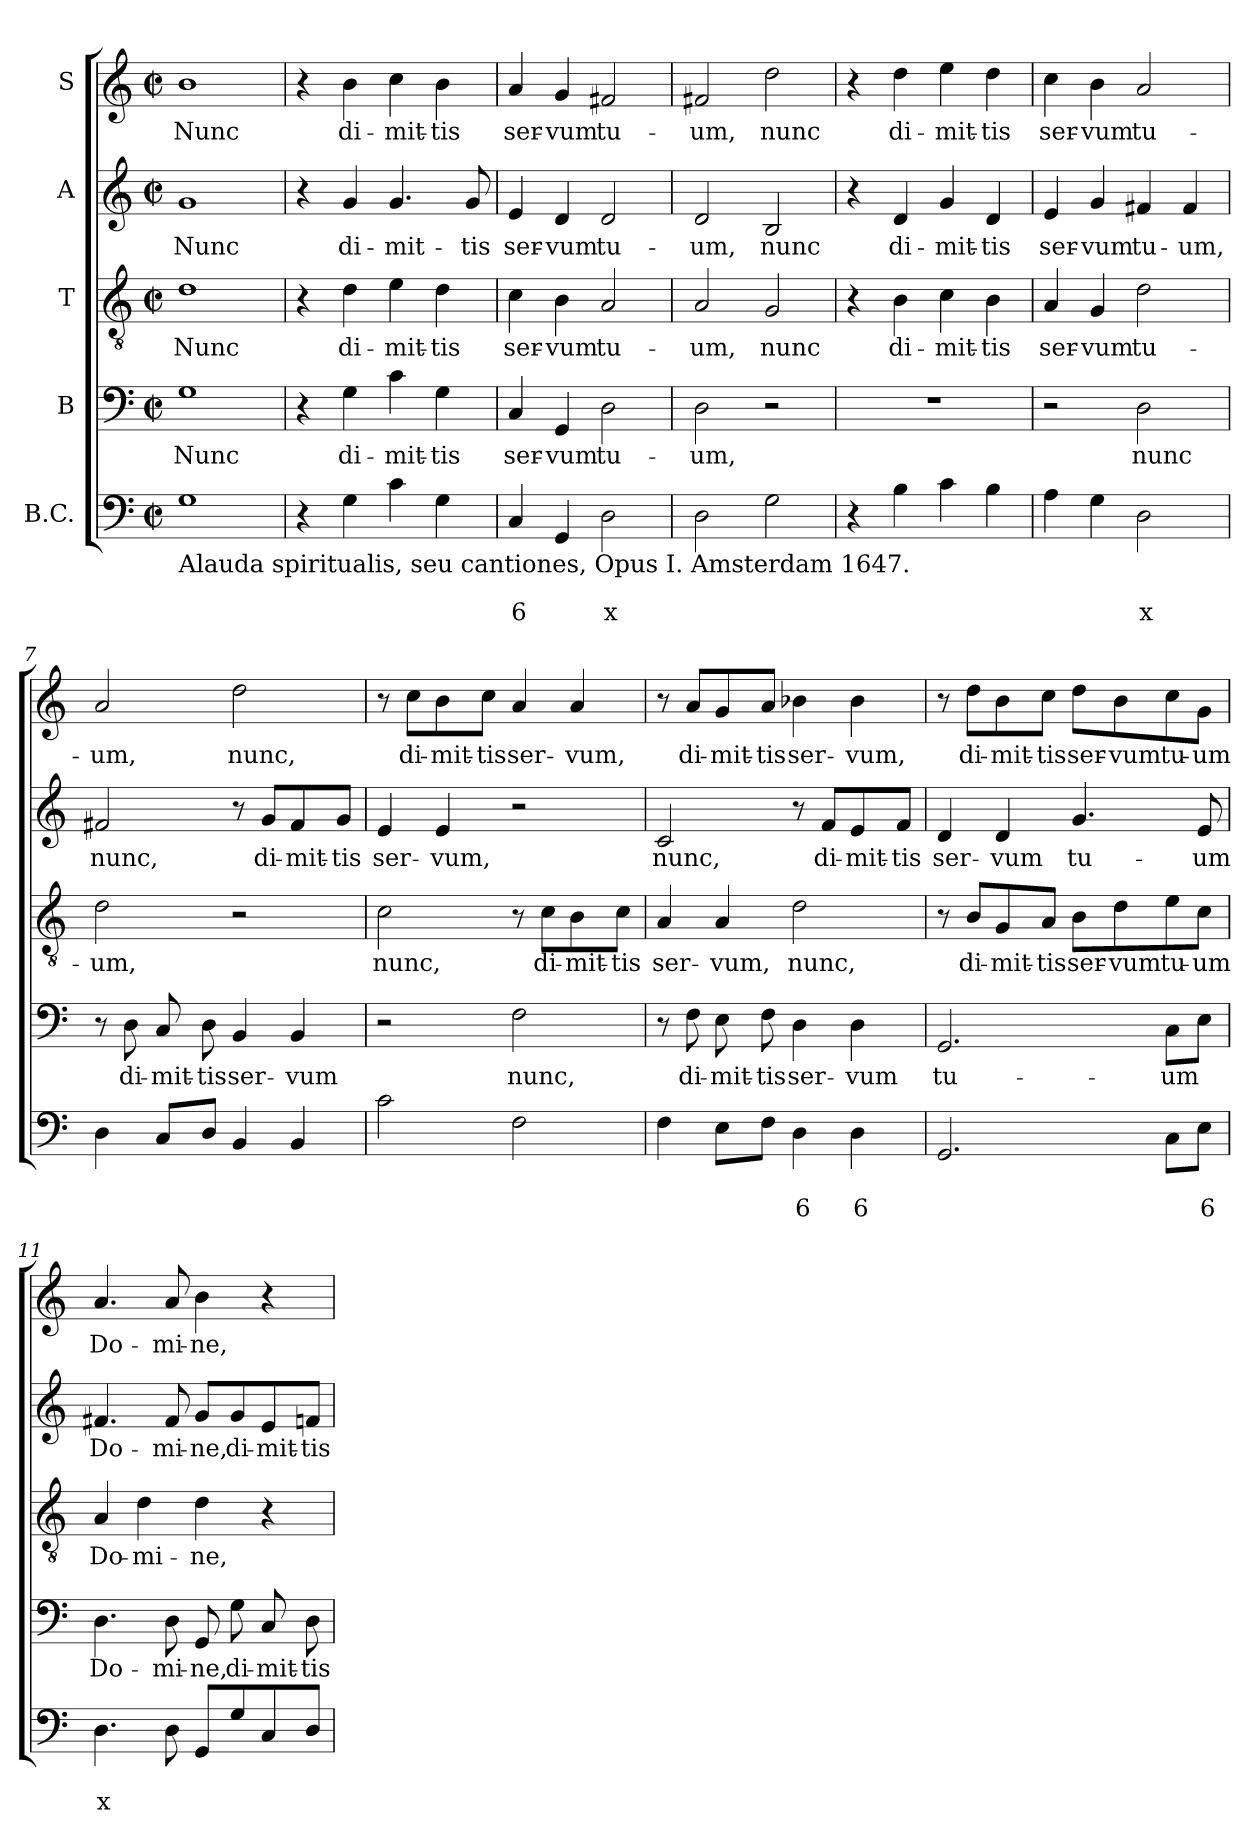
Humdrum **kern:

**kern	**text	**text	**kern	**text	**kern	**text	**kern	**text	**kern	**text
*part5	*part5	*part5	*part4	*part4	*part3	*part3	*part2	*part2	*part1	*part1
*staff5	*staff5	*staff5	*staff4	*staff4	*staff3	*staff3	*staff2	*staff2	*staff1	*staff1
*I"B.C.	*	*	*I"B	*	*I"T	*	*I"A	*	*I"S	*
*clefF4	*	*	*clefF4	*	*clefGv2	*	*clefG2	*	*clefG2	*
*k[]	*	*	*k[]	*	*k[]	*	*k[]	*	*k[]	*
*C:	*	*	*C:	*	*C:	*	*C:	*	*C:	*
*M2/2	*	*	*M2/2	*	*M2/2	*	*M2/2	*	*M2/2	*
*met(c|)	*	*	*met(c|)	*	*met(c|)	*	*met(c|)	*	*met(c|)	*
=1	=1	=1	=1	=1	=1	=1	=1	=1	=1	=1
!LO:TX:b:t=Alauda spiritualis, seu cantiones, Opus I. Amsterdam 1647.	!	!	!	!	!	!	!	!	!	!
!	!	!	!	!LO:LY:b	!	!LO:LY:b	!	!LO:LY:b	!	!LO:LY:b
1G	.	.	1G	Nunc	1d	Nunc	1g	Nunc	1b	Nunc
=2	=2	=2	=2	=2	=2	=2	=2	=2	=2	=2
4r	.	.	4r	.	4r	.	4r	.	4r	.
!	!	!	!	!LO:LY:b	!	!LO:LY:b	!	!LO:LY:b	!	!LO:LY:b
4G\	.	.	4G\	di-	4d\	di-	4g/	di-	4b\	di-
!	!	!	!	!LO:LY:b	!	!LO:LY:b	!	!LO:LY:b	!	!LO:LY:b
4c\	.	.	4c\	-mit-	4e\	-mit-	4.g/	-mit-	4cc\	-mit-
!	!	!	!	!LO:LY:b	!	!LO:LY:b	!	!	!	!LO:LY:b
4G\	.	.	4G\	-tis	4d\	-tis	.	.	4b\	-tis
!	!	!	!	!	!	!	!	!LO:LY:b	!	!
.	.	.	.	.	.	.	8g/	-tis	.	.
=3	=3	=3	=3	=3	=3	=3	=3	=3	=3	=3
!	!	!LO:LY:b	!	!LO:LY:b	!	!LO:LY:b	!	!LO:LY:b	!	!LO:LY:b
4C/	.	6	4C/	ser-	4c\	ser-	4e/	ser-	4a/	ser-
!	!	!	!	!LO:LY:b	!	!LO:LY:b	!	!LO:LY:b	!	!LO:LY:b
4GG/	.	.	4GG/	-vum	4B\	-vum	4d/	-vum	4g/	-vum
!	!	!LO:LY:b	!	!LO:LY:b	!	!LO:LY:b	!	!LO:LY:b	!	!LO:LY:b
2D\	.	x	2D\	tu-	2A/	tu-	2d/	tu-	2f#X/	tu-
=4	=4	=4	=4	=4	=4	=4	=4	=4	=4	=4
!	!	!	!	!LO:LY:b	!	!LO:LY:b	!	!LO:LY:b	!	!LO:LY:b
2D\	.	.	2D\	-um,	2A/	-um,	2d/	-um,	2f#X/	-um,
!	!	!	!	!	!	!LO:LY:b	!	!LO:LY:b	!	!LO:LY:b
2G\	.	.	2r	.	2G/	nunc	2B/	nunc	2dd\	nunc
=5	=5	=5	=5	=5	=5	=5	=5	=5	=5	=5
4r	.	.	1r	.	4r	.	4r	.	4r	.
!	!	!	!	!	!	!LO:LY:b	!	!LO:LY:b	!	!LO:LY:b
4B\	.	.	.	.	4B\	di-	4d/	di-	4dd\	di-
!	!	!	!	!	!	!LO:LY:b	!	!LO:LY:b	!	!LO:LY:b
4c\	.	.	.	.	4c\	-mit-	4g/	-mit-	4ee\	-mit-
!	!	!	!	!	!	!LO:LY:b	!	!LO:LY:b	!	!LO:LY:b
4B\	.	.	.	.	4B\	-tis	4d/	-tis	4dd\	-tis
!!LO:LB:g=z
=6	=6	=6	=6	=6	=6	=6	=6	=6	=6	=6
!	!	!	!	!	!	!LO:LY:b	!	!LO:LY:b	!	!LO:LY:b
4A\	.	.	2r	.	4A/	ser-	4e/	ser-	4cc\	ser-
!	!	!	!	!	!	!LO:LY:b	!	!LO:LY:b	!	!LO:LY:b
4G\	.	.	.	.	4G/	-vum	4g/	-vum	4b\	-vum
!	!	!LO:LY:b	!	!LO:LY:b	!	!LO:LY:b	!	!LO:LY:b	!	!LO:LY:b
2D\	.	x	2D\	nunc	2d\	tu-	4f#X/	tu-	2a/	tu-
!	!	!	!	!	!	!	!	!LO:LY:b	!	!
.	.	.	.	.	.	.	4f#/	-um,	.	.
=7	=7	=7	=7	=7	=7	=7	=7	=7	=7	=7
!	!	!	!	!	!	!LO:LY:b	!	!LO:LY:b	!	!LO:LY:b
4D\	.	.	8r	.	2d\	-um,	2f#X/	nunc,	2a/	-um,
!	!	!	!	!LO:LY:b	!	!	!	!	!	!
.	.	.	8D\	di-	.	.	.	.	.	.
!	!	!	!	!LO:LY:b	!	!	!	!	!	!
8C/L	.	.	8C/	-mit-	.	.	.	.	.	.
!	!	!	!	!LO:LY:b	!	!	!	!	!	!
8D/J	.	.	8D\	-tis	.	.	.	.	.	.
!	!	!	!	!LO:LY:b	!	!	!	!	!	!LO:LY:b
4BB/	.	.	4BB/	ser-	2r	.	8r	.	2dd\	nunc,
!	!	!	!	!	!	!	!	!LO:LY:b	!	!
.	.	.	.	.	.	.	8g/L	di-	.	.
!	!	!	!	!LO:LY:b	!	!	!	!LO:LY:b	!	!
4BB/	.	.	4BB/	-vum	.	.	8f#/	-mit-	.	.
!	!	!	!	!	!	!	!	!LO:LY:b	!	!
.	.	.	.	.	.	.	8g/J	-tis	.	.
=8	=8	=8	=8	=8	=8	=8	=8	=8	=8	=8
!	!	!	!	!	!	!LO:LY:b	!	!LO:LY:b	!	!
2c\	.	.	2r	.	2c\	nunc,	4e/	ser-	8r	.
!	!	!	!	!	!	!	!	!	!	!LO:LY:b
.	.	.	.	.	.	.	.	.	8cc\L	di-
!	!	!	!	!	!	!	!	!LO:LY:b	!	!LO:LY:b
.	.	.	.	.	.	.	4e/	-vum,	8b\	-mit-
!	!	!	!	!	!	!	!	!	!	!LO:LY:b
.	.	.	.	.	.	.	.	.	8cc\J	-tis
!	!	!	!	!LO:LY:b	!	!	!	!	!	!LO:LY:b
2F\	.	.	2F\	nunc,	8r	.	2r	.	4a/	ser-
!	!	!	!	!	!	!LO:LY:b	!	!	!	!
.	.	.	.	.	8c\L	di-	.	.	.	.
!	!	!	!	!	!	!LO:LY:b	!	!	!	!LO:LY:b
.	.	.	.	.	8B\	-mit-	.	.	4a/	-vum,
!	!	!	!	!	!	!LO:LY:b	!	!	!	!
.	.	.	.	.	8c\J	-tis	.	.	.	.
=9	=9	=9	=9	=9	=9	=9	=9	=9	=9	=9
!	!	!	!	!	!	!LO:LY:b	!	!LO:LY:b	!	!
4F\	.	.	8r	.	4A/	ser-	2c/	nunc,	8r	.
!	!	!	!	!LO:LY:b	!	!	!	!	!	!LO:LY:b
.	.	.	8F\	di-	.	.	.	.	8a/L	di-
!	!	!	!	!LO:LY:b	!	!LO:LY:b	!	!	!	!LO:LY:b
8E\L	.	.	8E\	-mit-	4A/	-vum,	.	.	8g/	-mit-
!	!	!	!	!LO:LY:b	!	!	!	!	!	!LO:LY:b
8F\J	.	.	8F\	-tis	.	.	.	.	8a/J	-tis
!	!	!LO:LY:b	!	!LO:LY:b	!	!LO:LY:b	!	!	!	!LO:LY:b
4D\	.	6	4D\	ser-	2d\	nunc,	8r	.	4b-X\	ser-
!	!	!	!	!	!	!	!	!LO:LY:b	!	!
.	.	.	.	.	.	.	8f/L	di-	.	.
!	!	!LO:LY:b	!	!LO:LY:b	!	!	!	!LO:LY:b	!	!LO:LY:b
4D\	.	6	4D\	-vum	.	.	8e/	-mit-	4b-\	-vum,
!	!	!	!	!	!	!	!	!LO:LY:b	!	!
.	.	.	.	.	.	.	8f/J	-tis	.	.
!!LO:PB:g=z
=10	=10	=10	=10	=10	=10	=10	=10	=10	=10	=10
!	!	!	!	!LO:LY:b	!	!	!	!LO:LY:b	!	!
2.GG/	.	.	2.GG/	tu-	8r	.	4d/	ser-	8r	.
!	!	!	!	!	!	!LO:LY:b	!	!	!	!LO:LY:b
.	.	.	.	.	8B/L	di-	.	.	8dd\L	di-
!	!	!	!	!	!	!LO:LY:b	!	!LO:LY:b	!	!LO:LY:b
.	.	.	.	.	8G/	-mit-	4d/	-vum	8b\	-mit-
!	!	!	!	!	!	!LO:LY:b	!	!	!	!LO:LY:b
.	.	.	.	.	8A/J	-tis	.	.	8cc\J	-tis
!	!	!	!	!	!	!LO:LY:b	!	!LO:LY:b	!	!LO:LY:b
.	.	.	.	.	8B\L	ser-	4.g/	tu-	8dd\L	ser-
!	!	!	!	!	!	!LO:LY:b	!	!	!	!LO:LY:b
.	.	.	.	.	8d\	-vum	.	.	8b\	-vum
!	!	!	!	!LO:LY:b	!	!LO:LY:b	!	!	!	!LO:LY:b
8C\L	.	.	8C\L	-um	8e\	tu-	.	.	8cc\	tu-
!	!	!LO:LY:b	!	!	!	!LO:LY:b	!	!LO:LY:b	!	!LO:LY:b
8E\J	.	6	8E\J	.	8c\J	-um	8e/	-um	8g\J	-um
=11	=11	=11	=11	=11	=11	=11	=11	=11	=11	=11
!	!	!LO:LY:b	!	!LO:LY:b	!	!LO:LY:b	!	!LO:LY:b	!	!LO:LY:b
4.D\	.	x	4.D\	Do-	4A/	Do-	4.f#X/	Do-	4.a/	Do-
!	!	!	!	!	!	!LO:LY:b	!	!	!	!
.	.	.	.	.	4d\	-mi-	.	.	.	.
!	!	!	!	!LO:LY:b	!	!	!	!LO:LY:b	!	!LO:LY:b
8D\	.	.	8D\	-mi-	.	.	8f#/	-mi-	8a/	-mi-
!	!	!	!	!LO:LY:b	!	!LO:LY:b	!	!LO:LY:b	!	!LO:LY:b
8GG/L	.	.	8GG/	-ne,	4d\	-ne,	8g/L	-ne,	4b\	-ne,
!	!	!	!	!LO:LY:b	!	!	!	!LO:LY:b	!	!
8G/	.	.	8G\	di-	.	.	8g/	di-	.	.
!	!	!	!	!LO:LY:b	!	!	!	!LO:LY:b	!	!
8C/	.	.	8C/	-mit-	4r	.	8e/	-mit-	4r	.
!	!	!	!	!LO:LY:b	!	!	!	!LO:LY:b	!	!
8D/J	.	.	8D\	-tis	.	.	8fn/J	-tis	.	.
=	=	=	=	=	=	=	=	=	=	=
*-	*-	*-	*-	*-	*-	*-	*-	*-	*-	*-
